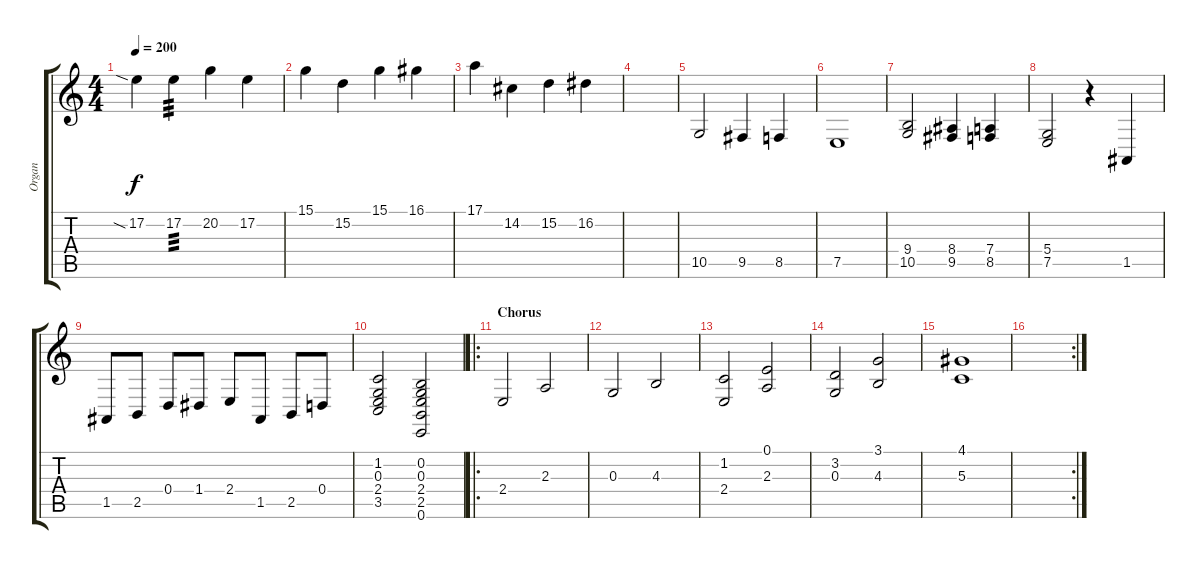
\track ("Organ" "Organ") {instrument rockorgan}
\staff {score tabs}
\tuning (E4 B3 G3 D3 A2 E2) {hide}
\ts (4 4)
\tempo 200
\clef g2
\ks c
17.2{sia}.4{dy f} 17.2.4{tp 3} 20.2.4 17.2.4 |
15.1.4 15.2.4 15.1.4 16.1.4 |
17.1.4 14.2.4 15.2.4 16.2.4 |
|
10.5.2 9.5.4 8.5.4 |
7.5.1 |
(9.4 10.5).2 (8.4 9.5).4 (7.4 8.5).4 |
(5.4 7.5).2 r.4 1.5.4 |
1.5.8 2.5.8 0.4.8 1.4.8 2.4.8 1.5.8 2.5.8 0.4.8 |
(1.2 0.3 2.4 3.5).2 (0.2 0.3 2.4 2.5 0.6).2 |
\ro
\section ("" "Chorus")
2.4.2 2.3.2 |
0.3.2 4.3.2 |
(1.2 2.4).2 (0.1 2.3).2 |
(3.2 0.3).2 (3.1 4.3).2 |
(4.1 5.3).1 |
\rc 2
